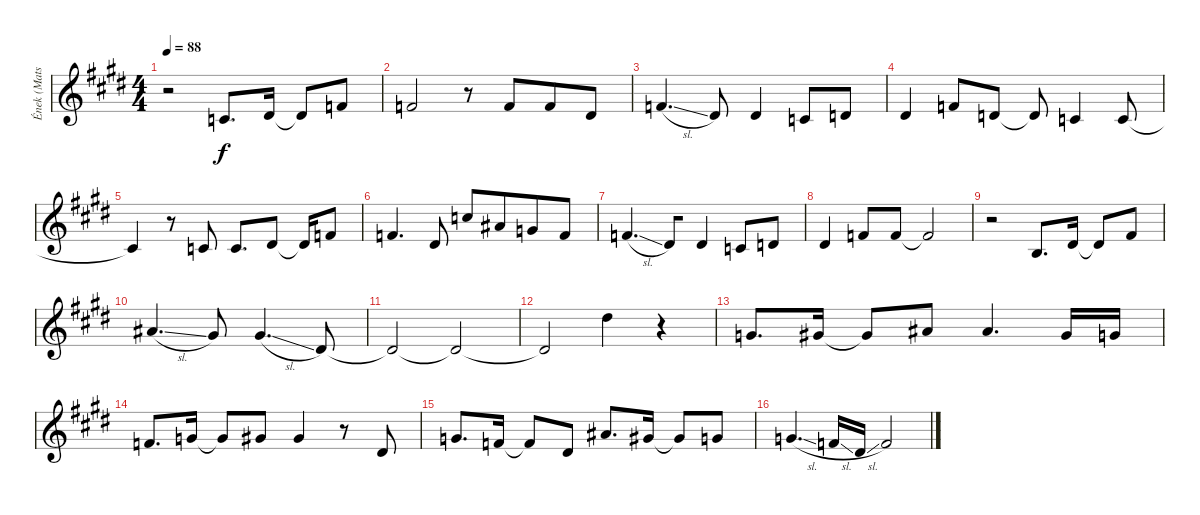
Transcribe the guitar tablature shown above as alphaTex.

\track ("Ének (Mats Levén)" "Ének (Mats") {instrument tenorsax}
\staff {score}
\tuning (E4 B3 G3 D3 A2 E2) {hide}
\ts (4 4)
\tempo 88
\clef g2
\ks e
r.2{dy f} 1.2.8{d} 4.2.16 4.2{t}.8 1.1.8 |
1.1.2 r.8 1.1.8{beam merge} 1.1.8 4.2.8 |
6.2{sl}.4{d} 4.2.8 4.2.4{beam merge} 1.2.8{beam merge} 3.2.8 |
4.2.4 1.1.8 3.2.8 3.2{t}.8 1.2.4 1.2.8 |
1.2{t}.4 r.8 1.2.8 1.2.8{d} 4.2.8 4.2{t}.16 1.1.8 |
1.1.4{d} 4.2.8 8.1.8 6.1.8{beam merge} 3.1.8 1.1.8 |
6.2{sl}.4{d} 4.2.8{beam merge} 4.2.4 1.2.8 3.2.8 |
4.2.4 1.1.8 1.1.8 1.1{t}.2 |
r.2 0.2.8{d} 4.2.16 4.2{t}.8 2.1.8 |
6.1{sl}.4{d} 4.1.8 9.2{sl}.4{d} 4.2.8 |
4.2{t}.2 4.2{t}.2 |
4.2{t}.2 11.1.4 r.4 |
3.1.8{d} 4.1.16 4.1{t}.8 6.1.8 6.1.4{d} 4.1.16 3.1.16 |
1.1.8{d} 3.1.16 3.1{t}.8 4.1.8 4.1.4 r.8 4.2.8 |
3.1.8{d} 1.1.16 1.1{t}.8 4.2.8 6.1.8{d} 4.1.16 4.1{t}.8 3.1.8 |
8.2{sl}.4{d} 6.2{sl}.16 4.2{sl}.16 6.2.2
